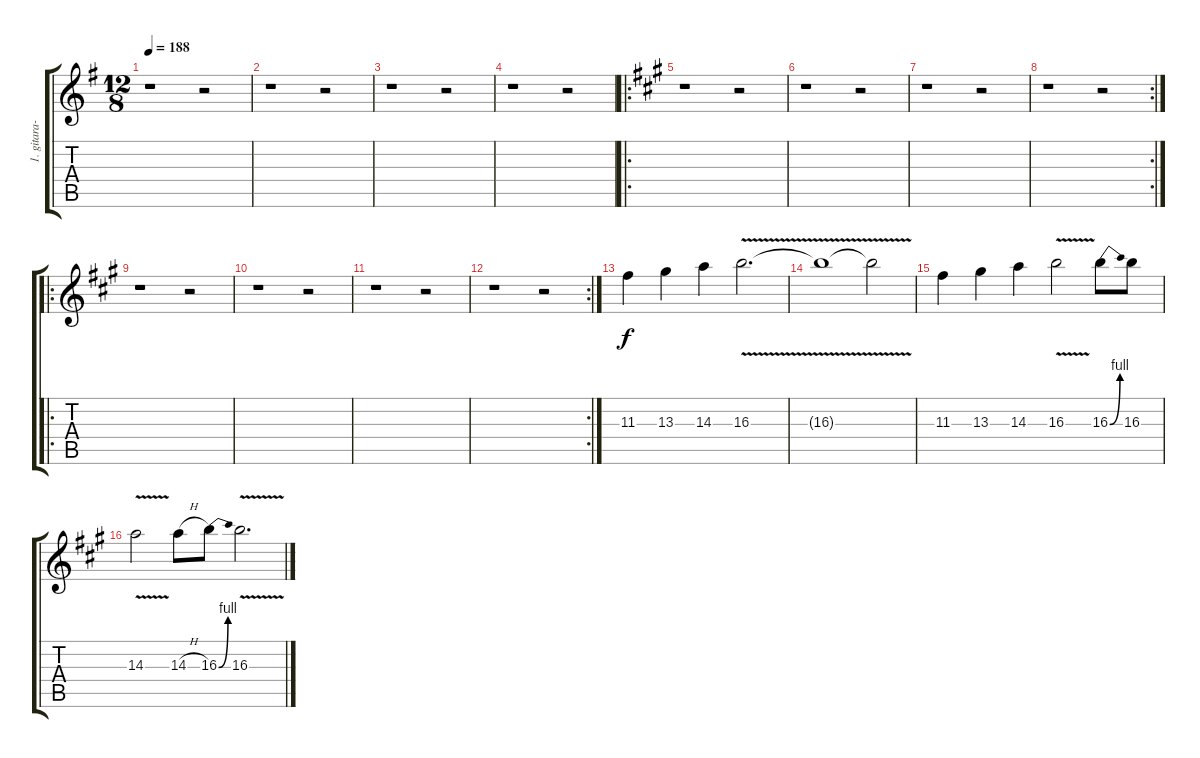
\track ("1. gitara-lead (distorzija)" "1. gitara-") {instrument distortionguitar}
\staff {score tabs}
\tuning (E4 B3 G3 D3 A2 E2) {hide}
\ts (12 8)
\tempo 188
\clef g2
\ks g
r.1{dy f} r.2 |
r.1 r.2 |
r.1 r.2 |
r.1 r.2 |
\ro
\ks a
r.1 r.2 |
r.1 r.2 |
r.1 r.2 |
\rc 2
r.1 r.2 |
\ro
r.1 r.2 |
r.1 r.2 |
r.1 r.2 |
\rc 2
r.1 r.2 |
11.3.4 13.3.4 14.3.4 16.3{v}.2{d} |
16.3{v t}.1 16.3{t}.2 |
11.3.4 13.3.4 14.3.4 16.3{v}.2 16.3{be (bend 0 0 60 4)}.8 16.3.8 |
14.3{v}.2 14.3{h}.8 16.3{be (bend 0 0 60 4)}.8 16.3{v}.2{d}
